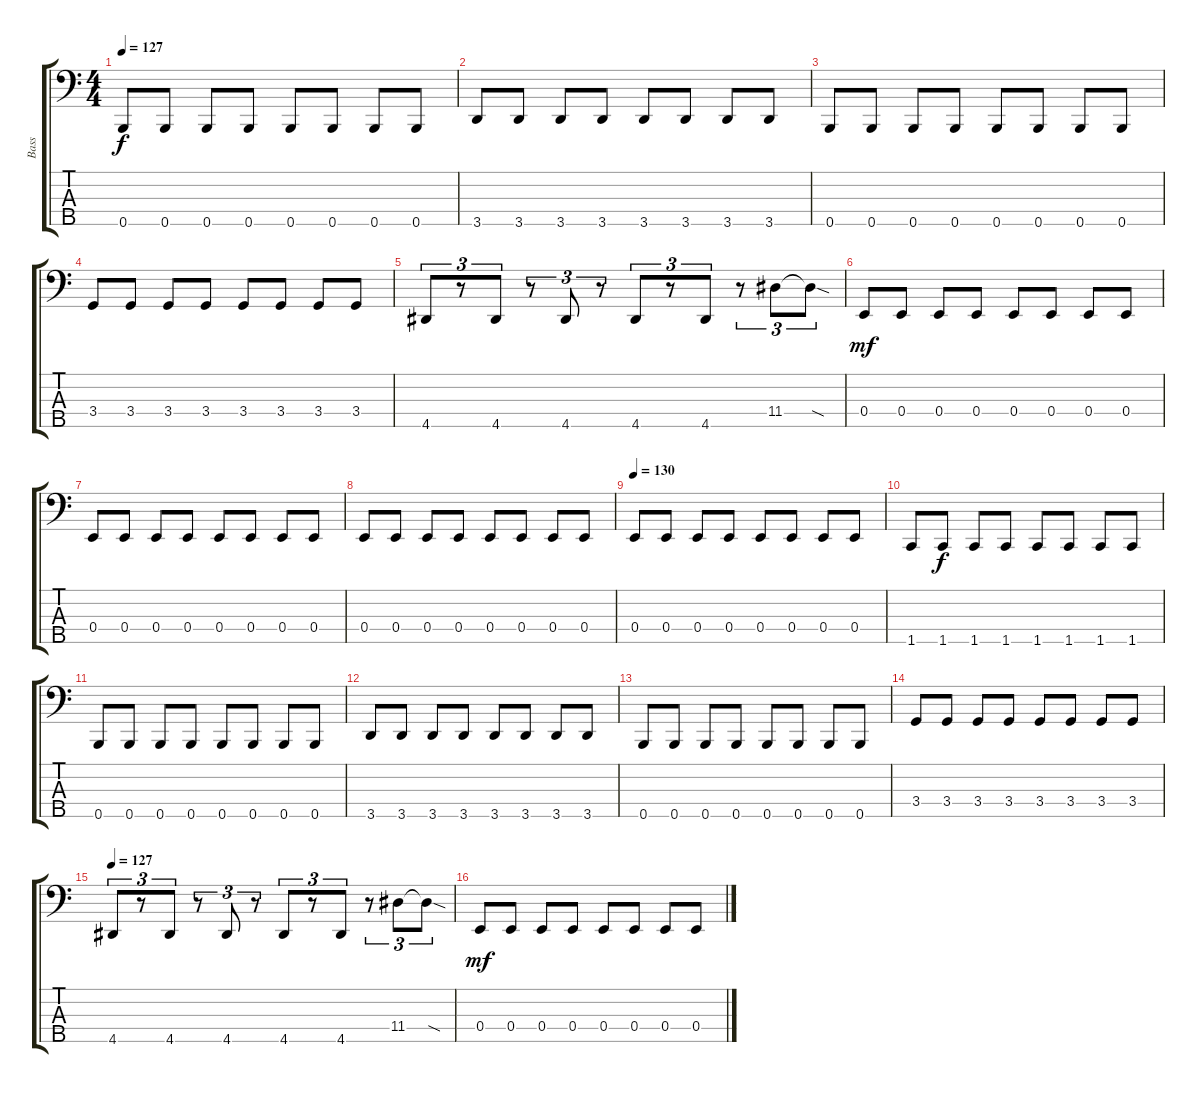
\track ("Bass" "Bass") {instrument electricbassfinger}
\staff {score tabs}
\tuning (G2 D2 A1 E1 B0) {hide}
\ts (4 4)
\tempo 127
\clef f4
\ks c
0.5.8{dy f} 0.5.8 0.5.8 0.5.8 0.5.8 0.5.8 0.5.8 0.5.8 |
3.5.8 3.5.8 3.5.8 3.5.8 3.5.8 3.5.8 3.5.8 3.5.8 |
0.5.8 0.5.8 0.5.8 0.5.8 0.5.8 0.5.8 0.5.8 0.5.8 |
3.4.8 3.4.8 3.4.8 3.4.8 3.4.8 3.4.8 3.4.8 3.4.8 |
4.5.8{tu (3 2)} r.8{tu (3 2)} 4.5.8{tu (3 2)} r.8{tu (3 2)} 4.5.8{tu (3 2)} r.8{tu (3 2)} 4.5.8{tu (3 2)} r.8{tu (3 2)} 4.5.8{tu (3 2)} r.8{tu (3 2)} 11.4.8{tu (3 2)} 11.4{sod t}.8{tu (3 2)} |
0.4.8{dy mf} 0.4.8 0.4.8 0.4.8 0.4.8 0.4.8 0.4.8 0.4.8 |
0.4.8 0.4.8 0.4.8 0.4.8 0.4.8 0.4.8 0.4.8 0.4.8 |
0.4.8 0.4.8 0.4.8 0.4.8 0.4.8 0.4.8 0.4.8 0.4.8 |
\tempo 130
0.4.8 0.4.8 0.4.8 0.4.8 0.4.8 0.4.8 0.4.8 0.4.8 |
1.5.8 1.5.8{dy f} 1.5.8 1.5.8 1.5.8 1.5.8 1.5.8 1.5.8 |
0.5.8 0.5.8 0.5.8 0.5.8 0.5.8 0.5.8 0.5.8 0.5.8 |
3.5.8 3.5.8 3.5.8 3.5.8 3.5.8 3.5.8 3.5.8 3.5.8 |
0.5.8 0.5.8 0.5.8 0.5.8 0.5.8 0.5.8 0.5.8 0.5.8 |
3.4.8 3.4.8 3.4.8 3.4.8 3.4.8 3.4.8 3.4.8 3.4.8 |
\tempo 127
4.5.8{tu (3 2)} r.8{tu (3 2)} 4.5.8{tu (3 2)} r.8{tu (3 2)} 4.5.8{tu (3 2)} r.8{tu (3 2)} 4.5.8{tu (3 2)} r.8{tu (3 2)} 4.5.8{tu (3 2)} r.8{tu (3 2)} 11.4.8{tu (3 2)} 11.4{sod t}.8{tu (3 2)} |
0.4.8{dy mf} 0.4.8 0.4.8 0.4.8 0.4.8 0.4.8 0.4.8 0.4.8
